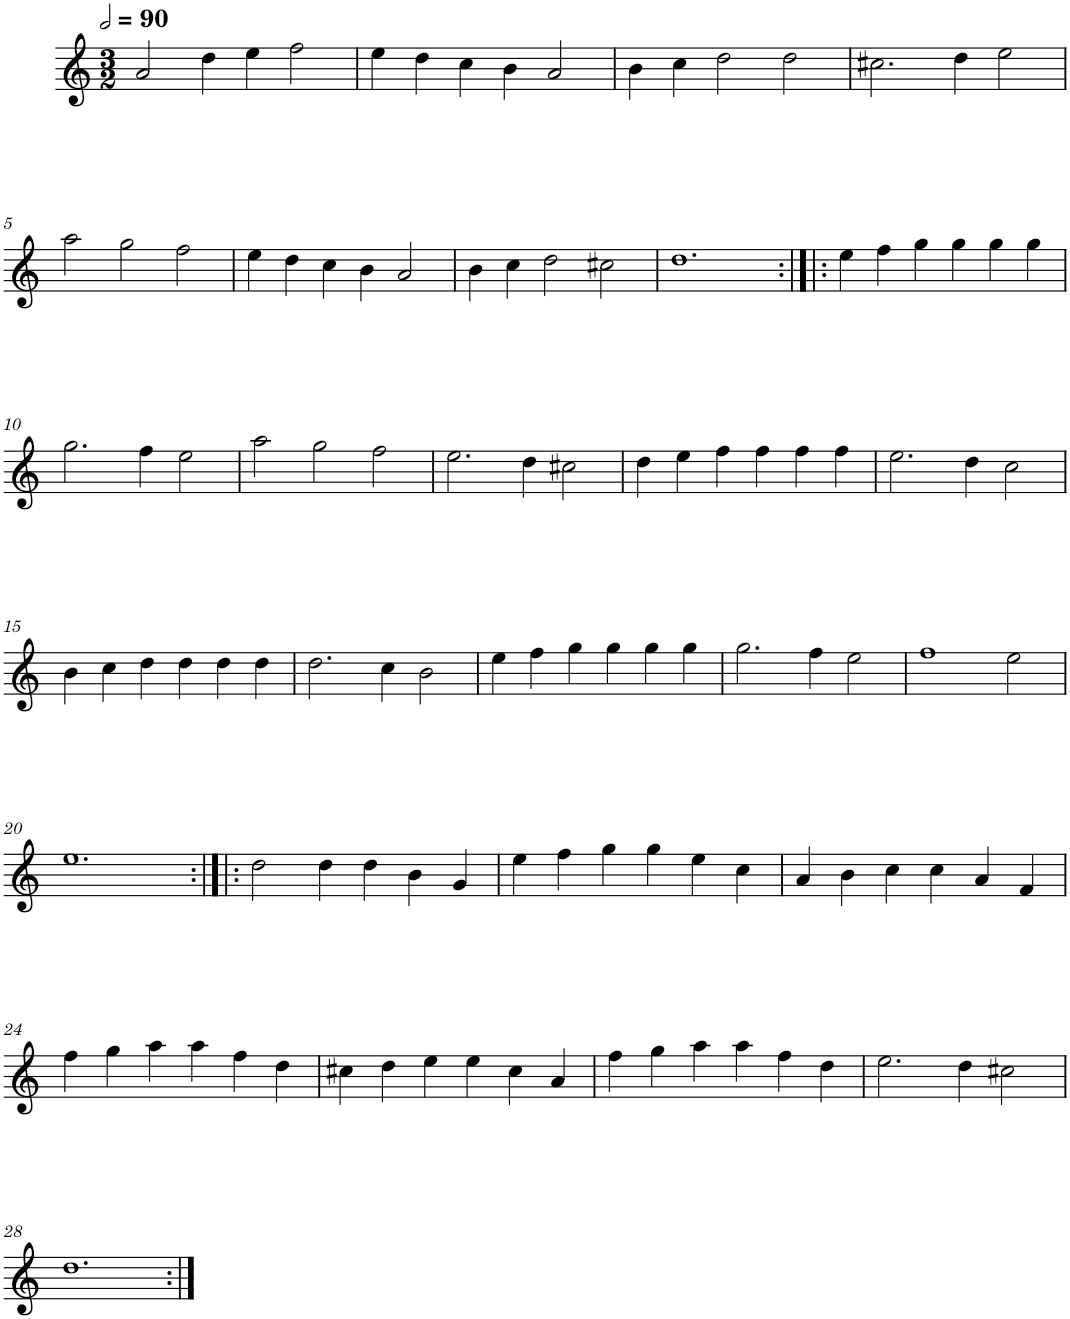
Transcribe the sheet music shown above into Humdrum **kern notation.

**kern
*part1
*staff1
*I"Cinq parties
*clefG2
*k[]
*M3/2
*MM180
=1
2a/
4dd\
4ee\
2ff\
=2
4ee\
4dd\
4cc\
4b\
2a/
=3
4b\
4cc\
2dd\
2dd\
=4
2.cc#X\
4dd\
2ee\
!!LO:LB:g=z
=5
2aa\
2gg\
2ff\
=6
4ee\
4dd\
4cc\
4b\
2a/
=7
4b\
4cc\
2dd\
2cc#X\
=8
1.dd
=9:|!|:
4ee\
4ff\
4gg\
4gg\
4gg\
4gg\
!!LO:LB:g=z
=10
2.gg\
4ff\
2ee\
=11
2aa\
2gg\
2ff\
=12
2.ee\
4dd\
2cc#X\
=13
4dd\
4ee\
4ff\
4ff\
4ff\
4ff\
=14
2.ee\
4dd\
2cc\
!!LO:LB:g=z
=15
4b\
4cc\
4dd\
4dd\
4dd\
4dd\
=16
2.dd\
4cc\
2b\
=17
4ee\
4ff\
4gg\
4gg\
4gg\
4gg\
=18
2.gg\
4ff\
2ee\
=19
1ff
2ee\
!!LO:LB:g=z
=20
1.ee
=21:|!|:
2dd\
4dd\
4dd\
4b\
4g/
=22
4ee\
4ff\
4gg\
4gg\
4ee\
4cc\
=23
4a/
4b\
4cc\
4cc\
4a/
4f/
!!LO:LB:g=z
=24
4ff\
4gg\
4aa\
4aa\
4ff\
4dd\
=25
4cc#X\
4dd\
4ee\
4ee\
4cc#\
4a/
=26
4ff\
4gg\
4aa\
4aa\
4ff\
4dd\
=27
2.ee\
4dd\
2cc#X\
!!LO:LB:g=z
=28
1.dd
=:|!
*-
